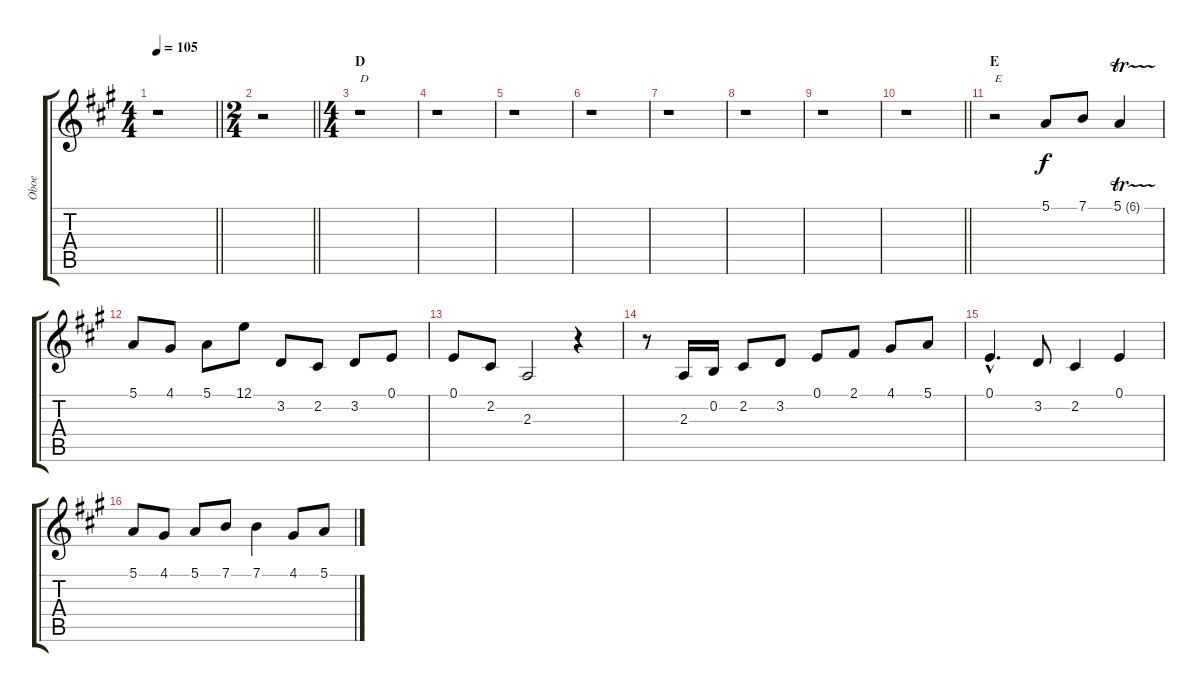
\track ("Oboe" "Oboe") {instrument oboe}
\staff {score tabs}
\tuning (E4 B3 G3 D3 A2 E2) {hide}
\ts (4 4)
\tempo 105
\clef g2
\barLineRight lightlight
\ks a
r.1{dy f} |
\ts (2 4)
\barLineRight lightlight
r.2 |
\ts (4 4)
\section ("" "D")
r.1{txt "D"} |
r.1 |
r.1 |
r.1 |
r.1 |
r.1 |
r.1 |
\barLineRight lightlight
r.1 |
\section ("" "E")
r.2{txt "E"} 5.1.8 7.1.8 5.1{tr (6 32)}.4 |
5.1.8 4.1.8 5.1.8 12.1.8 3.2.8 2.2.8 3.2.8 0.1.8 |
0.1.8 2.2.8 2.3.2 r.4 |
r.8 2.3.16 0.2.16 2.2.8 3.2.8 0.1.8 2.1.8 4.1.8 5.1.8 |
0.1{hac}.4{d} 3.2.8 2.2.4 0.1.4 |
5.1.8 4.1.8 5.1.8 7.1.8 7.1.4 4.1.8 5.1.8
